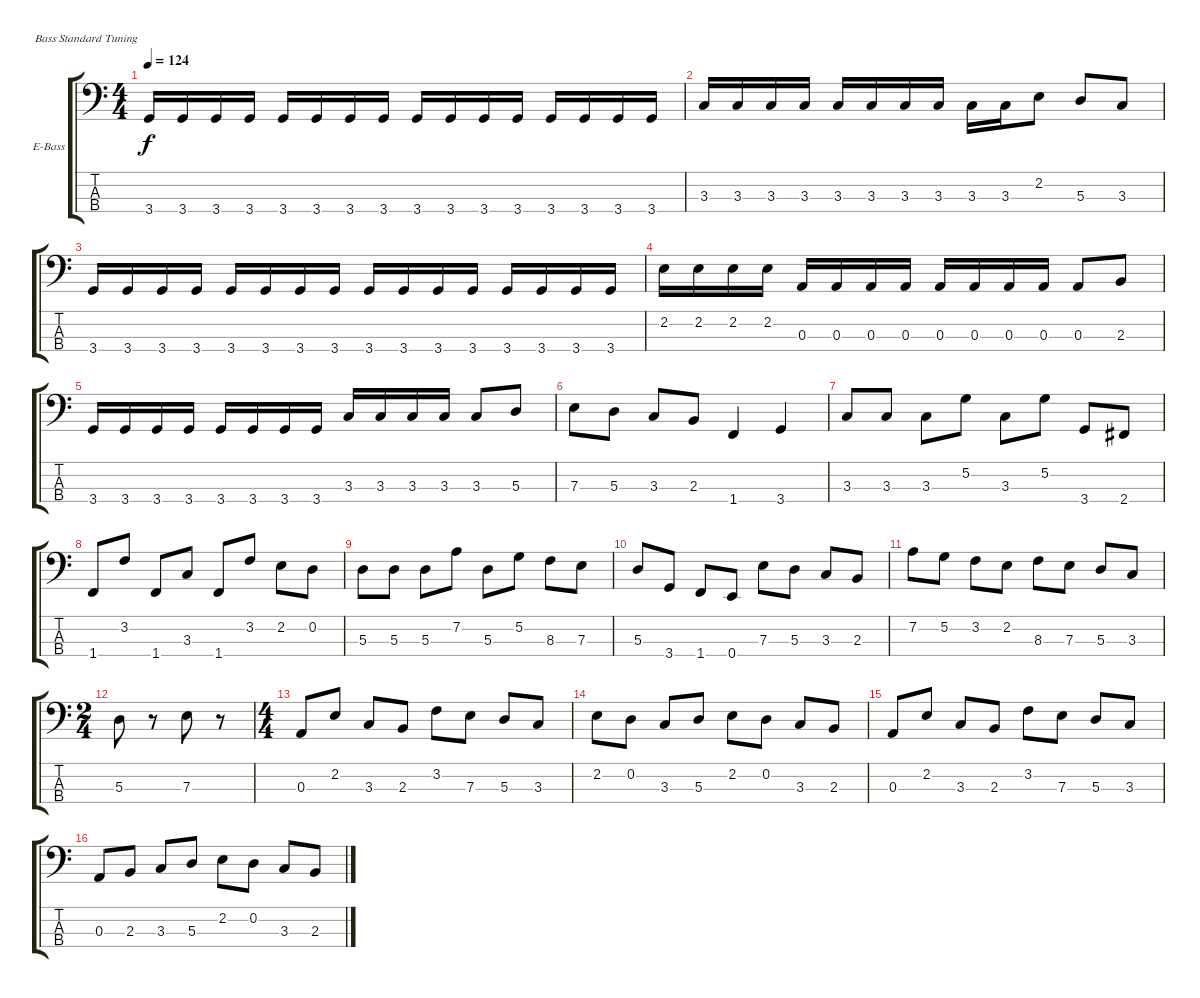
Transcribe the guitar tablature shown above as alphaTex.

\defaultSystemsLayout 4
\bracketExtendMode groupsimilarinstruments
\firstSystemTrackNameOrientation horizontal
\otherSystemsTrackNameOrientation horizontal
\track ("Electric Bass" "E-Bass") {instrument electricbassfinger}
\staff {score tabs}
\tuning (G2 D2 A1 E1)
\ts (4 4)
\tempo 124
\clef f4
\ks c
3.4.16{dy f} 3.4.16 3.4.16 3.4.16 3.4.16 3.4.16 3.4.16 3.4.16 3.4.16 3.4.16 3.4.16 3.4.16 3.4.16 3.4.16 3.4.16 3.4.16 |
3.3.16 3.3.16 3.3.16 3.3.16 3.3.16 3.3.16 3.3.16 3.3.16 3.3.16 3.3.16 2.2.8 5.3.8 3.3.8 |
3.4.16 3.4.16 3.4.16 3.4.16 3.4.16 3.4.16 3.4.16 3.4.16 3.4.16 3.4.16 3.4.16 3.4.16 3.4.16 3.4.16 3.4.16 3.4.16 |
2.2.16 2.2.16 2.2.16 2.2.16 0.3.16 0.3.16 0.3.16 0.3.16 0.3.16 0.3.16 0.3.16 0.3.16 0.3.8 2.3.8 |
3.4.16 3.4.16 3.4.16 3.4.16 3.4.16 3.4.16 3.4.16 3.4.16 3.3.16 3.3.16 3.3.16 3.3.16 3.3.8 5.3.8 |
7.3.8 5.3.8 3.3.8 2.3.8 1.4.4 3.4.4 |
3.3.8 3.3.8 3.3.8 5.2.8 3.3.8 5.2.8 3.4.8 2.4.8 |
1.4.8 3.2.8 1.4.8 3.3.8 1.4.8 3.2.8 2.2.8 0.2.8 |
5.3.8 5.3.8 5.3.8 7.2.8 5.3.8 5.2.8 8.3.8 7.3.8 |
5.3.8 3.4.8 1.4.8 0.4.8 7.3.8 5.3.8 3.3.8 2.3.8 |
7.2.8 5.2.8 3.2.8 2.2.8 8.3.8 7.3.8 5.3.8 3.3.8 |
\ts (2 4)
5.3.8 r.8 7.3.8 r.8 |
\ts (4 4)
0.3.8 2.2.8 3.3.8 2.3.8 3.2.8 7.3.8 5.3.8 3.3.8 |
2.2.8 0.2.8 3.3.8 5.3.8 2.2.8 0.2.8 3.3.8 2.3.8 |
0.3.8 2.2.8 3.3.8 2.3.8 3.2.8 7.3.8 5.3.8 3.3.8 |
0.3.8 2.3.8 3.3.8 5.3.8 2.2.8 0.2.8 3.3.8 2.3.8
